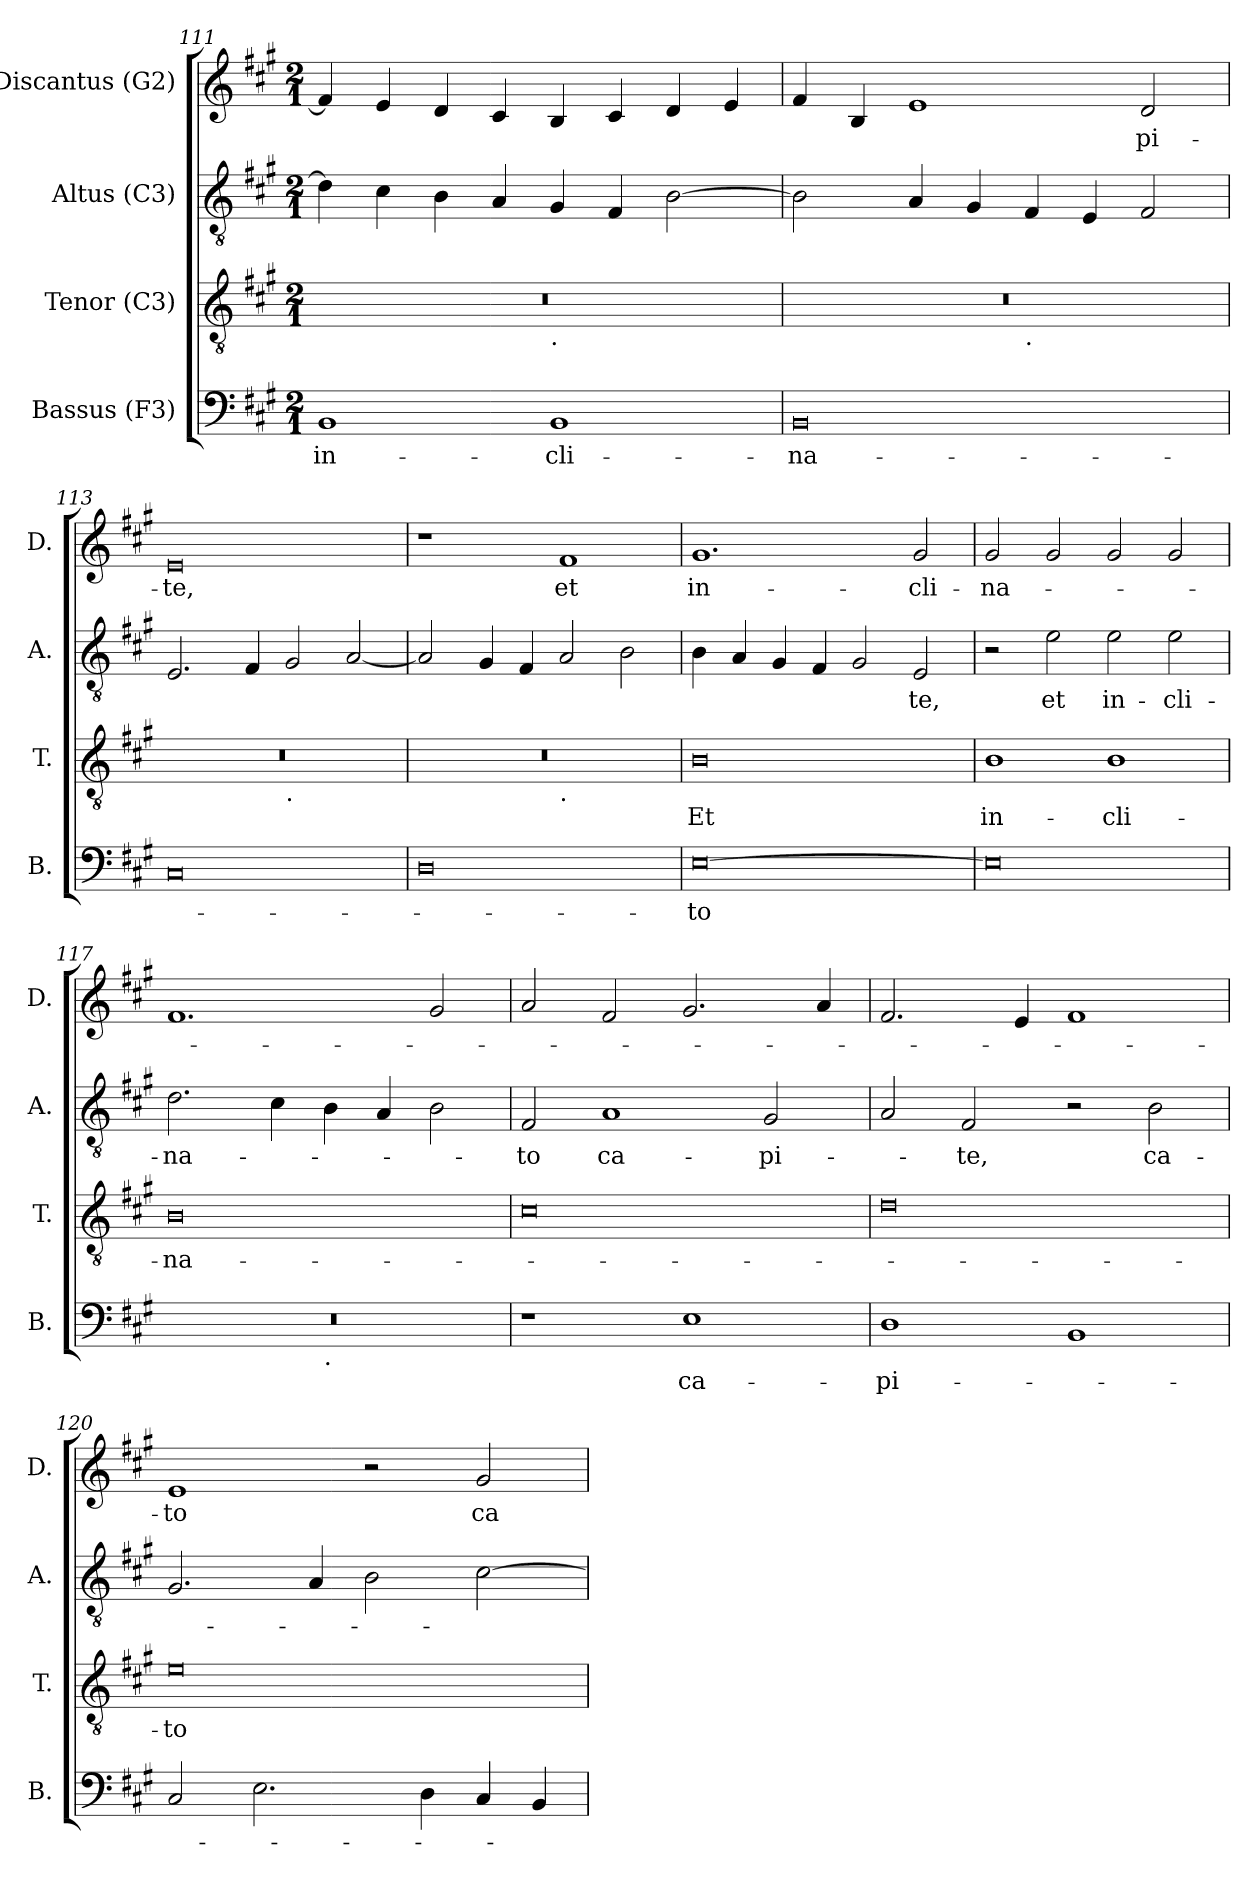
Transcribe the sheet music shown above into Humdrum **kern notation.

**kern	**text	**kern	**text	**kern	**text	**kern	**text
*part4	*part4	*part3	*part3	*part2	*part2	*part1	*part1
*staff4	*staff4	*staff3	*staff3	*staff2	*staff2	*staff1	*staff1
*I"Bassus (F3)	*	*I"Tenor (C3)	*	*I"Altus (C3)	*	*I"Discantus (G2)	*
*I'B.	*	*I'T.	*	*I'A.	*	*I'D.	*
*clefF4	*	*clefGv2	*	*clefGv2	*	*clefG2	*
*k[f#c#g#]	*	*k[f#c#g#]	*	*k[f#c#g#]	*	*k[f#c#g#]	*
*A:	*	*A:	*	*A:	*	*A:	*
*M2/1	*	*M2/1	*	*M2/1	*	*M2/1	*
=111	=111	=111	=111	=111	=111	=111	=111
!	!LO:LY:b	!	!	!	!	!	!
*	*	*^	*	*	*	*	*
1BB	in-	0r	1ryy	.	4d\]	.	4f#/]	.
.	.	.	.	.	4c#\	.	4e/	.
.	.	.	.	.	4B\	.	4d/	.
.	.	.	.	.	4A/	.	4c#/	.
!	!	!	!LO:TX:b:t=.	!	!	!	!	!
!	!LO:LY:b	!	!	!	!	!	!	!
1BB	-cli-	.	1ryy	.	4G#/	.	4B/	.
.	.	.	.	.	4F#/	.	4c#/	.
.	.	.	.	.	[>2B\	.	4d/	.
.	.	.	.	.	.	.	4e/	.
=112	=112	=112	=112	=112	=112	=112	=112	=112
!	!LO:LY:b	!	!	!	!	!	!	!
0BB	-na-	0r	1ryy	.	2B\]	.	4f#/	.
.	.	.	.	.	.	.	4B/	.
.	.	.	.	.	4A/	.	1e	.
.	.	.	.	.	4G#/	.	.	.
!	!	!	!LO:TX:b:t=.	!	!	!	!	!
.	.	.	1ryy	.	4F#/	.	.	.
.	.	.	.	.	4E/	.	.	.
!	!	!	!	!	!	!	!	!LO:LY:b
.	.	.	.	.	2F#/	.	2d/	-pi-
!!LO:LB:g=z
=113	=113	=113	=113	=113	=113	=113	=113	=113
!	!	!	!	!	!	!	!	!LO:LY:b
0C#	.	0r	1ryy	.	2.E/	.	0e	-te,
.	.	.	.	.	4F#/	.	.	.
!	!	!	!LO:TX:b:t=.	!	!	!	!	!
.	.	.	1ryy	.	2G#/	.	.	.
.	.	.	.	.	[<2A/	.	.	.
=114	=114	=114	=114	=114	=114	=114	=114	=114
0D	.	0r	1ryy	.	2A/]	.	1r	.
.	.	.	.	.	4G#/	.	.	.
.	.	.	.	.	4F#/	.	.	.
!	!	!	!LO:TX:b:t=.	!	!	!	!	!
!	!	!	!	!	!	!	!	!LO:LY:b
.	.	.	1ryy	.	2A/	.	1f#	et
.	.	.	.	.	2B\	.	.	.
=115	=115	=115	=115	=115	=115	=115	=115	=115
!	!LO:LY:b:rj	!	!	!LO:LY:b:rj	!	!	!	!LO:LY:b
*	*	*v	*v	*	*	*	*	*
[>0E	-to	0B	Et	4B\	.	1.g#	in-
.	.	.	.	4A/	.	.	.
.	.	.	.	4G#/	.	.	.
.	.	.	.	4F#/	.	.	.
.	.	.	.	2G#/	.	.	.
!	!	!	!	!	!LO:LY:b	!	!LO:LY:b
.	.	.	.	2E/	-te,	2g#/	-cli-
=116	=116	=116	=116	=116	=116	=116	=116
!	!	!	!LO:LY:b	!	!	!	!LO:LY:b
0E]	.	1B	in-	2r	.	2g#/	-na-
!	!	!	!	!	!LO:LY:b	!	!
.	.	.	.	2e\	et	2g#/	.
!	!	!	!LO:LY:b	!	!LO:LY:b	!	!
.	.	1B	-cli-	2e\	in-	2g#/	.
!	!	!	!	!	!LO:LY:b	!	!
.	.	.	.	2e\	-cli-	2g#/	.
!!LO:LB:g=z
=117	=117	=117	=117	=117	=117	=117	=117
!	!	!	!LO:LY:b	!	!LO:LY:b	!	!
*^	*	*	*	*	*	*	*
0r	1ryy	.	0B	-na-	2.d\	-na-	1.f#	.
.	.	.	.	.	4c#\	.	.	.
!	!LO:TX:b:t=.	!	!	!	!	!	!	!
.	1ryy	.	.	.	4B\	.	.	.
.	.	.	.	.	4A/	.	.	.
.	.	.	.	.	2B\	.	2g#/	.
=118	=118	=118	=118	=118	=118	=118	=118	=118
!	!	!	!	!	!	!LO:LY:b	!	!
*v	*v	*	*	*	*	*	*	*
1r	.	0c#	.	2F#/	-to	2a/	.
!	!	!	!	!	!LO:LY:b	!	!
.	.	.	.	1A	ca-	2f#/	.
!	!LO:LY:b	!	!	!	!	!	!
1E	ca-	.	.	.	.	2.g#/	.
!	!	!	!	!	!LO:LY:b	!	!
.	.	.	.	2G#/	-pi-	.	.
.	.	.	.	.	.	4a/	.
=119	=119	=119	=119	=119	=119	=119	=119
!	!LO:LY:b	!	!	!	!	!	!
1D	-pi-	0d	.	2A/	.	2.f#/	.
!	!	!	!	!	!LO:LY:b	!	!
.	.	.	.	2F#/	-te,	.	.
.	.	.	.	.	.	4e/	.
1BB	.	.	.	2r	.	1f#	.
!	!	!	!	!	!LO:LY:b	!	!
.	.	.	.	2B\	ca-	.	.
=120	=120	=120	=120	=120	=120	=120	=120
!	!	!	!LO:LY:b:rj	!	!	!	!LO:LY:b
2C#/	.	0e	-to	2.G#/	.	1e	-to
2.E\	.	.	.	.	.	.	.
.	.	.	.	4A/	.	.	.
.	.	.	.	2B\	.	2r	.
4D\	.	.	.	.	.	.	.
!	!	!	!	!	!	!	!LO:LY:b
4C#/	.	.	.	[>2c#\	.	2g#/	ca-
4BB/	.	.	.	.	.	.	.
=	=	=	=	=	=	=	=
*-	*-	*-	*-	*-	*-	*-	*-
